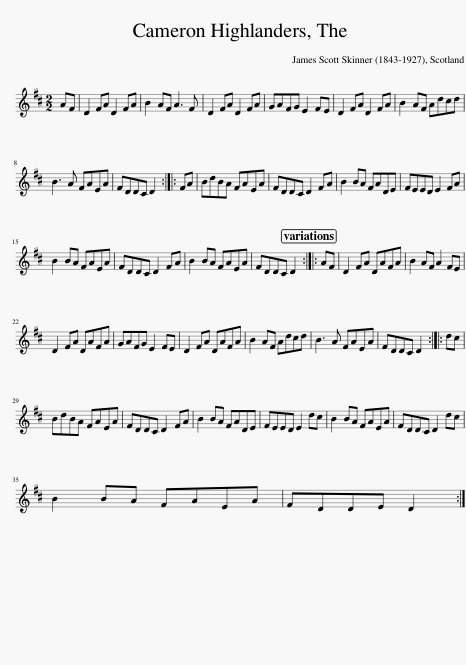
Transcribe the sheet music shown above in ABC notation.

X:1
L:1/8
M:2/2
I:linebreak $
K:D
V:1 treble
V:1
 AF | D2 FA D2 FA | B2 AF A3 F | D2 FA D2 FA | GAFG E2 FE | %5
 D2 FA D2 FA | B2 AF Adcd |$ B3 A FAEA | FDDC D2 :: FA | %10
 BdBA FAEA | FDDC D2 FA | B2 BA FADE | FEED E2 FA |$ B2 BA FAEA | %15
 FDDC D2 FA | B2 BA FAEA | FDDC D2 :: AF | D2 FA DAFA | %20
 B2 AF A2 FE |$ D2 FA DAFA | GAFG E2 FE | D2 FA DAFA | B2 AF Adcd | %25
 B3 A FAEA | FDDC D2 :: dc |$ BdBA FAEA | FDDC D2 FA | %30
 B2 BA FADE | FEED E2 dc | B2 BA FAEA | FDDC D2 dc |$ B2 BA FAEA | %35
 FDDE D2 :| %36
